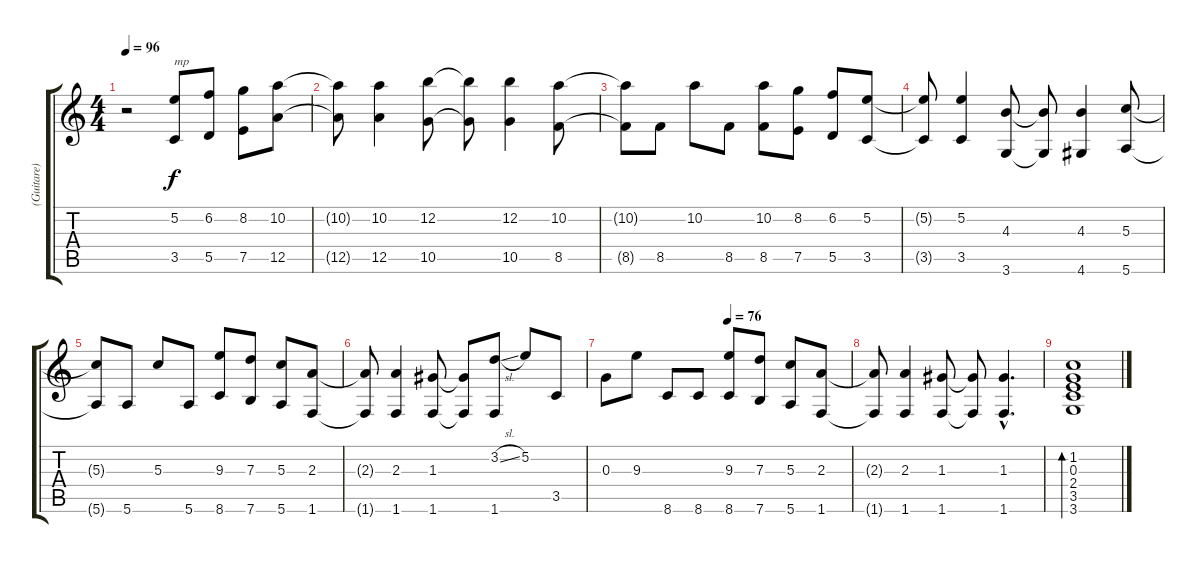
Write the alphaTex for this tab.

\track ("(Guitare) Matthew Bellamy" "(Guitare) ") {instrument acousticguitarnylon}
\staff {score tabs}
\tuning (E4 B3 G3 D3 A2 E2) {hide}
\ts (4 4)
\tempo 96
\clef g2
\ks c
r.2{dy f} (5.2 3.5).8{txt "mp"} (6.2 5.5).8 (8.2 7.5).8 (10.2 12.5).8 |
(10.2{t} 12.5{t}).8 (10.2 12.5).4 (12.2 10.5).8 (12.2{t} 10.5{t}).8 (12.2 10.5).4 (10.2 8.5).8 |
(10.2{t} 8.5{t}).8 8.5.8 10.2.8 8.5.8 (10.2 8.5).8 (8.2 7.5).8 (6.2 5.5).8 (5.2 3.5).8 |
(5.2{t} 3.5{t}).8 (5.2 3.5).4 (4.3 3.6).8 (4.3{t} 3.6{t}).8 (4.3 4.6).4 (5.3 5.6).8 |
(5.3{t} 5.6{t}).8 5.6.8 5.3.8 5.6.8 (9.3 8.6).8 (7.3 7.6).8 (5.3 5.6).8 (2.3 1.6).8 |
(2.3{t} 1.6{t}).8 (2.3 1.6).4 (1.3 1.6).8 (1.3{t} 1.6{t}).8 (3.2{sl} 1.6).8 5.2.8 3.5.8 |
\tempo (76 0.5)
0.3.8 9.3.8 8.6.8 8.6.8 (9.3 8.6).8 (7.3 7.6).8 (5.3 5.6).8 (2.3 1.6).8 |
(2.3{t} 1.6{t}).8 (2.3 1.6).4 (1.3 1.6).8 (1.3{t} 1.6{t}).8 (1.3{hac} 1.6{hac}).4{d} |
(1.2 0.3 2.4 3.5 3.6).1{bd 120}
